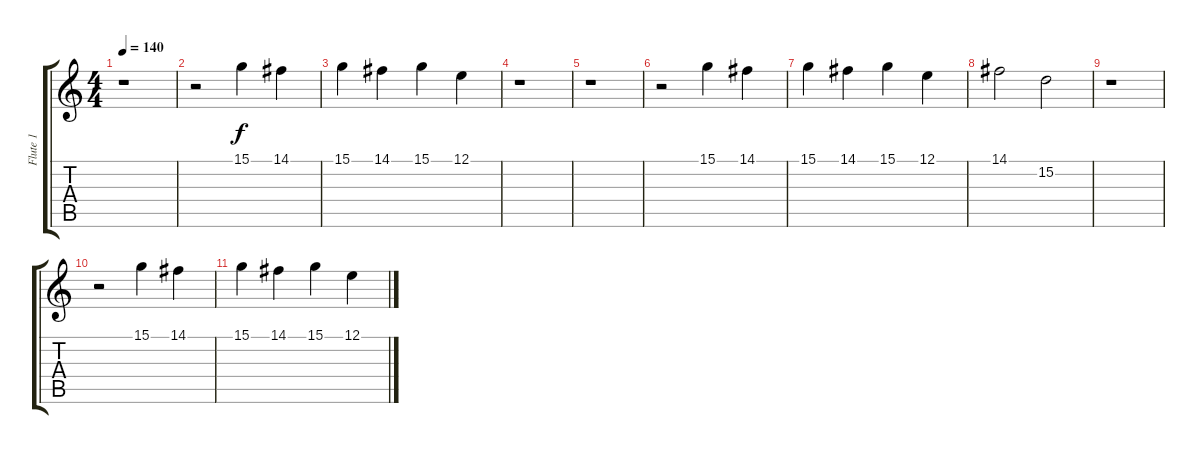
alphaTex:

\track ("Flute 1" "Flute 1") {instrument flute}
\staff {score tabs}
\tuning (E4 B3 G3 D3 A2 E2) {hide}
\ts (4 4)
\tempo 140
\clef g2
\ks c
r.1{dy f} |
r.2 15.1.4{volume 11} 14.1.4{volume 11} |
15.1.4{volume 10} 14.1.4{volume 10} 15.1.4{volume 10} 12.1.4{volume 9} |
r.1 |
r.1 |
r.2 15.1.4{volume 6} 14.1.4{volume 6} |
15.1.4{volume 6} 14.1.4{volume 6} 15.1.4{volume 5} 12.1.4{volume 5} |
14.1.2{volume 5} 15.2.2{volume 4} |
r.1 |
r.2 15.1.4{volume 2} 14.1.4{volume 2} |
15.1.4{volume 1} 14.1.4{volume 1} 15.1.4{volume 1} 12.1.4{volume 0}
